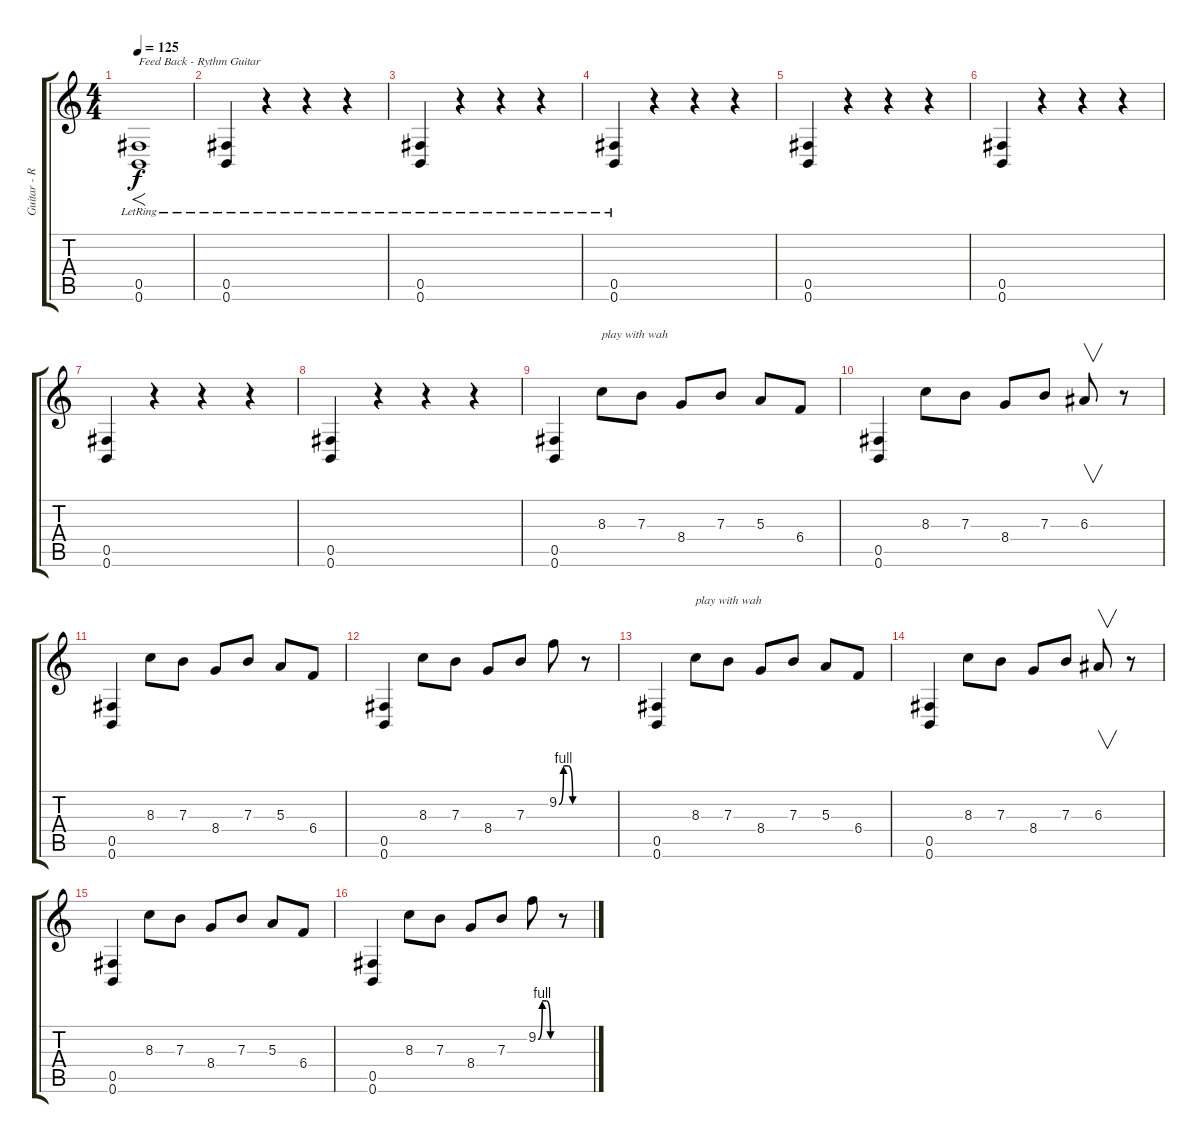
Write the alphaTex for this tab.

\track ("Guitar - Rythm" "Guitar - R") {instrument distortionguitar}
\staff {score tabs}
\tuning (Db4 Ab3 E3 B2 Gb2 B1) {hide}
\ts (4 4)
\tempo 125
\clef g2
\ks c
(0.5{lr} 0.6{lr}).1{f txt "Feed Back - Rythm Guitar" dy f instrument distortionguitar} |
(0.5{lr} 0.6).4{volume 14 balance 1 instrument distortionguitar} r.4 r.4 r.4 |
(0.5{lr} 0.6).4 r.4 r.4 r.4 |
(0.5{lr} 0.6).4 r.4 r.4 r.4 |
(0.5 0.6).4 r.4 r.4 r.4 |
(0.5 0.6).4 r.4 r.4 r.4 |
(0.5 0.6).4 r.4 r.4 r.4 |
(0.5 0.6).4 r.4 r.4 r.4 |
(0.5 0.6).4 8.3.8{txt "play with wah"} 7.3.8 8.4.8 7.3.8 5.3.8 6.4.8 |
(0.5 0.6).4 8.3.8 7.3.8 8.4.8 7.3.8 6.3.8{v} r.8 |
(0.5 0.6).4 8.3.8 7.3.8 8.4.8 7.3.8 5.3.8 6.4.8 |
(0.5 0.6).4 8.3.8 7.3.8 8.4.8 7.3.8 9.2{be (custom 0 0 15 4 30 4 45 0 60 0)}.8 r.8 |
(0.5 0.6).4 8.3.8{txt "play with wah"} 7.3.8 8.4.8 7.3.8 5.3.8 6.4.8 |
(0.5 0.6).4 8.3.8 7.3.8 8.4.8 7.3.8 6.3.8{v} r.8 |
(0.5 0.6).4 8.3.8 7.3.8 8.4.8 7.3.8 5.3.8 6.4.8 |
(0.5 0.6).4 8.3.8 7.3.8 8.4.8 7.3.8 9.2{be (custom 0 0 15 4 30 4 45 0 60 0)}.8 r.8
